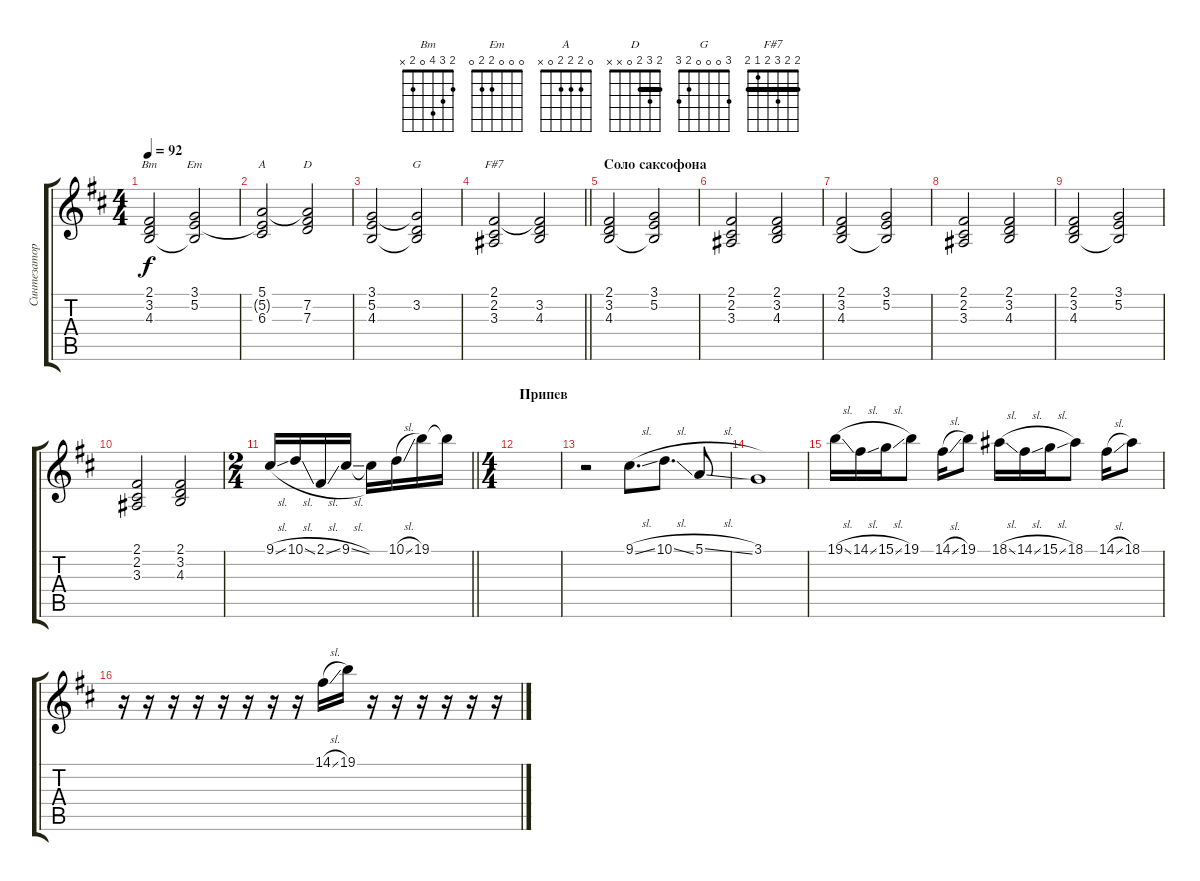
\track ("Синтезатор 1" "Синтезатор") {instrument lead1square}
\staff {score tabs}
\tuning (E4 B3 G3 D3 A2 E2) {hide}
\chord ("Bm" 2 3 4 0 2 x)
\chord ("Em" 0 0 0 2 2 0)
\chord ("A" 0 2 2 2 0 x)
\chord ("D" 2 3 2 0 x x) {barre 2}
\chord ("G" 3 0 0 0 2 3)
\chord ("F#7" 2 2 3 2 1 2) {barre 2}
\ts (4 4)
\tempo 92
\clef g2
\ks bminor
(2.1 3.2 4.3).2{ch "Bm" dy f} (3.1 5.2 4.3{t}).2{ch "Em"} |
(5.1 5.2{t} 6.3).2{ch "A"} (5.1{t} 7.2 7.3).2{ch "D"} |
(3.1 5.2 4.3).2 (3.1{t} 3.2 4.3{t}).2{ch "G"} |
\barLineRight lightlight
(2.1 2.2 3.3).2{ch "F#7"} (2.1{t} 3.2 4.3).2 |
\section ("" "Соло саксофона")
(2.1 3.2 4.3).2 (3.1 5.2 4.3{t}).2 |
(2.1 2.2 3.3).2 (2.1 3.2 4.3).2 |
(2.1 3.2 4.3).2 (3.1 5.2 4.3{t}).2 |
(2.1 2.2 3.3).2 (2.1 3.2 4.3).2 |
(2.1 3.2 4.3).2 (3.1 5.2 4.3{t}).2 |
(2.1 2.2 3.3).2 (2.1 3.2 4.3).2 |
\ts (2 4)
\barLineRight lightlight
9.1{sl}.16{volume 12 instrument lead1square} 10.1{sl}.16 2.1{sl}.16 9.1{sl}.16 9.1{t}.16 10.1{sl}.16 19.1.16 19.1{t}.16 |
\ts (4 4)
\section ("" "Припев")
|
r.2 9.1{sl}.8{d} 10.1{sl}.8{d} 5.1{sl}.8 |
3.1.1 |
19.1{sl}.16 14.1{sl}.16 15.1{sl}.16 19.1.8 14.1{sl}.16 19.1.8 18.1{sl}.16 14.1{sl}.16 15.1{sl}.16 18.1.8 14.1{sl}.16 18.1.8 |
r.16 r.16 r.16 r.16 r.16 r.16 r.16 r.16 14.1{sl}.16 19.1.16 r.16 r.16 r.16 r.16 r.16 r.16
